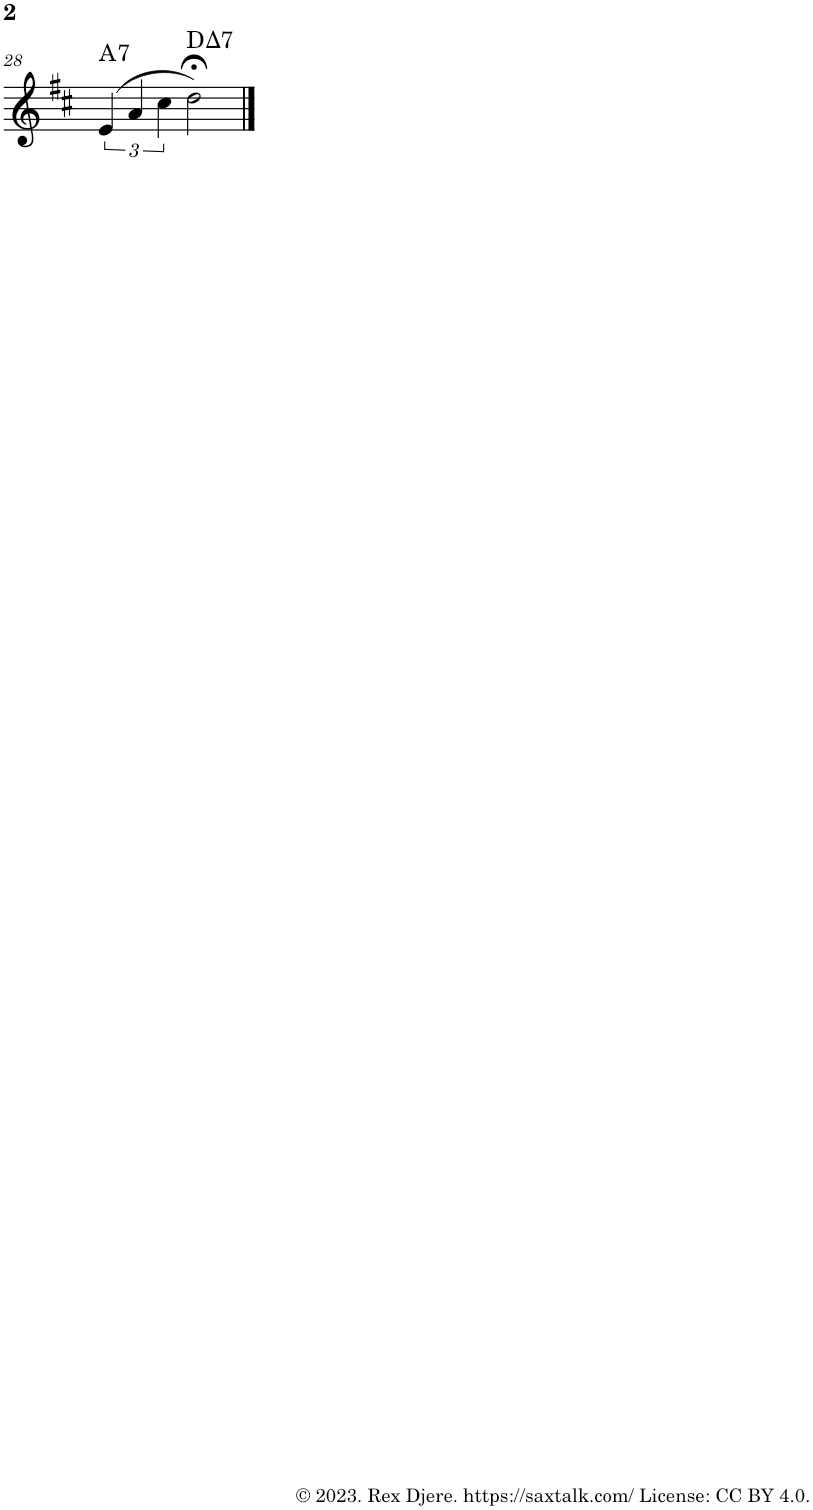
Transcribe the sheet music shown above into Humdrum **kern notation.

**kern	**harte
*part1	*part1
*staff1	*
*I"Alto Saxophone	*
*I'A. Sax.	*
!!LO:PB:g=z
*clefG2	*
*Trd5c9	*
*k[f#c#]	*
*M4/4	*
=28	=28
!	!LO:H:kt=7
(6e/	A:7
6a/	.
6cc#\	.
!	!LO:H:kt=7
2dd;<\)	D:maj7
==	==
*-	*-
